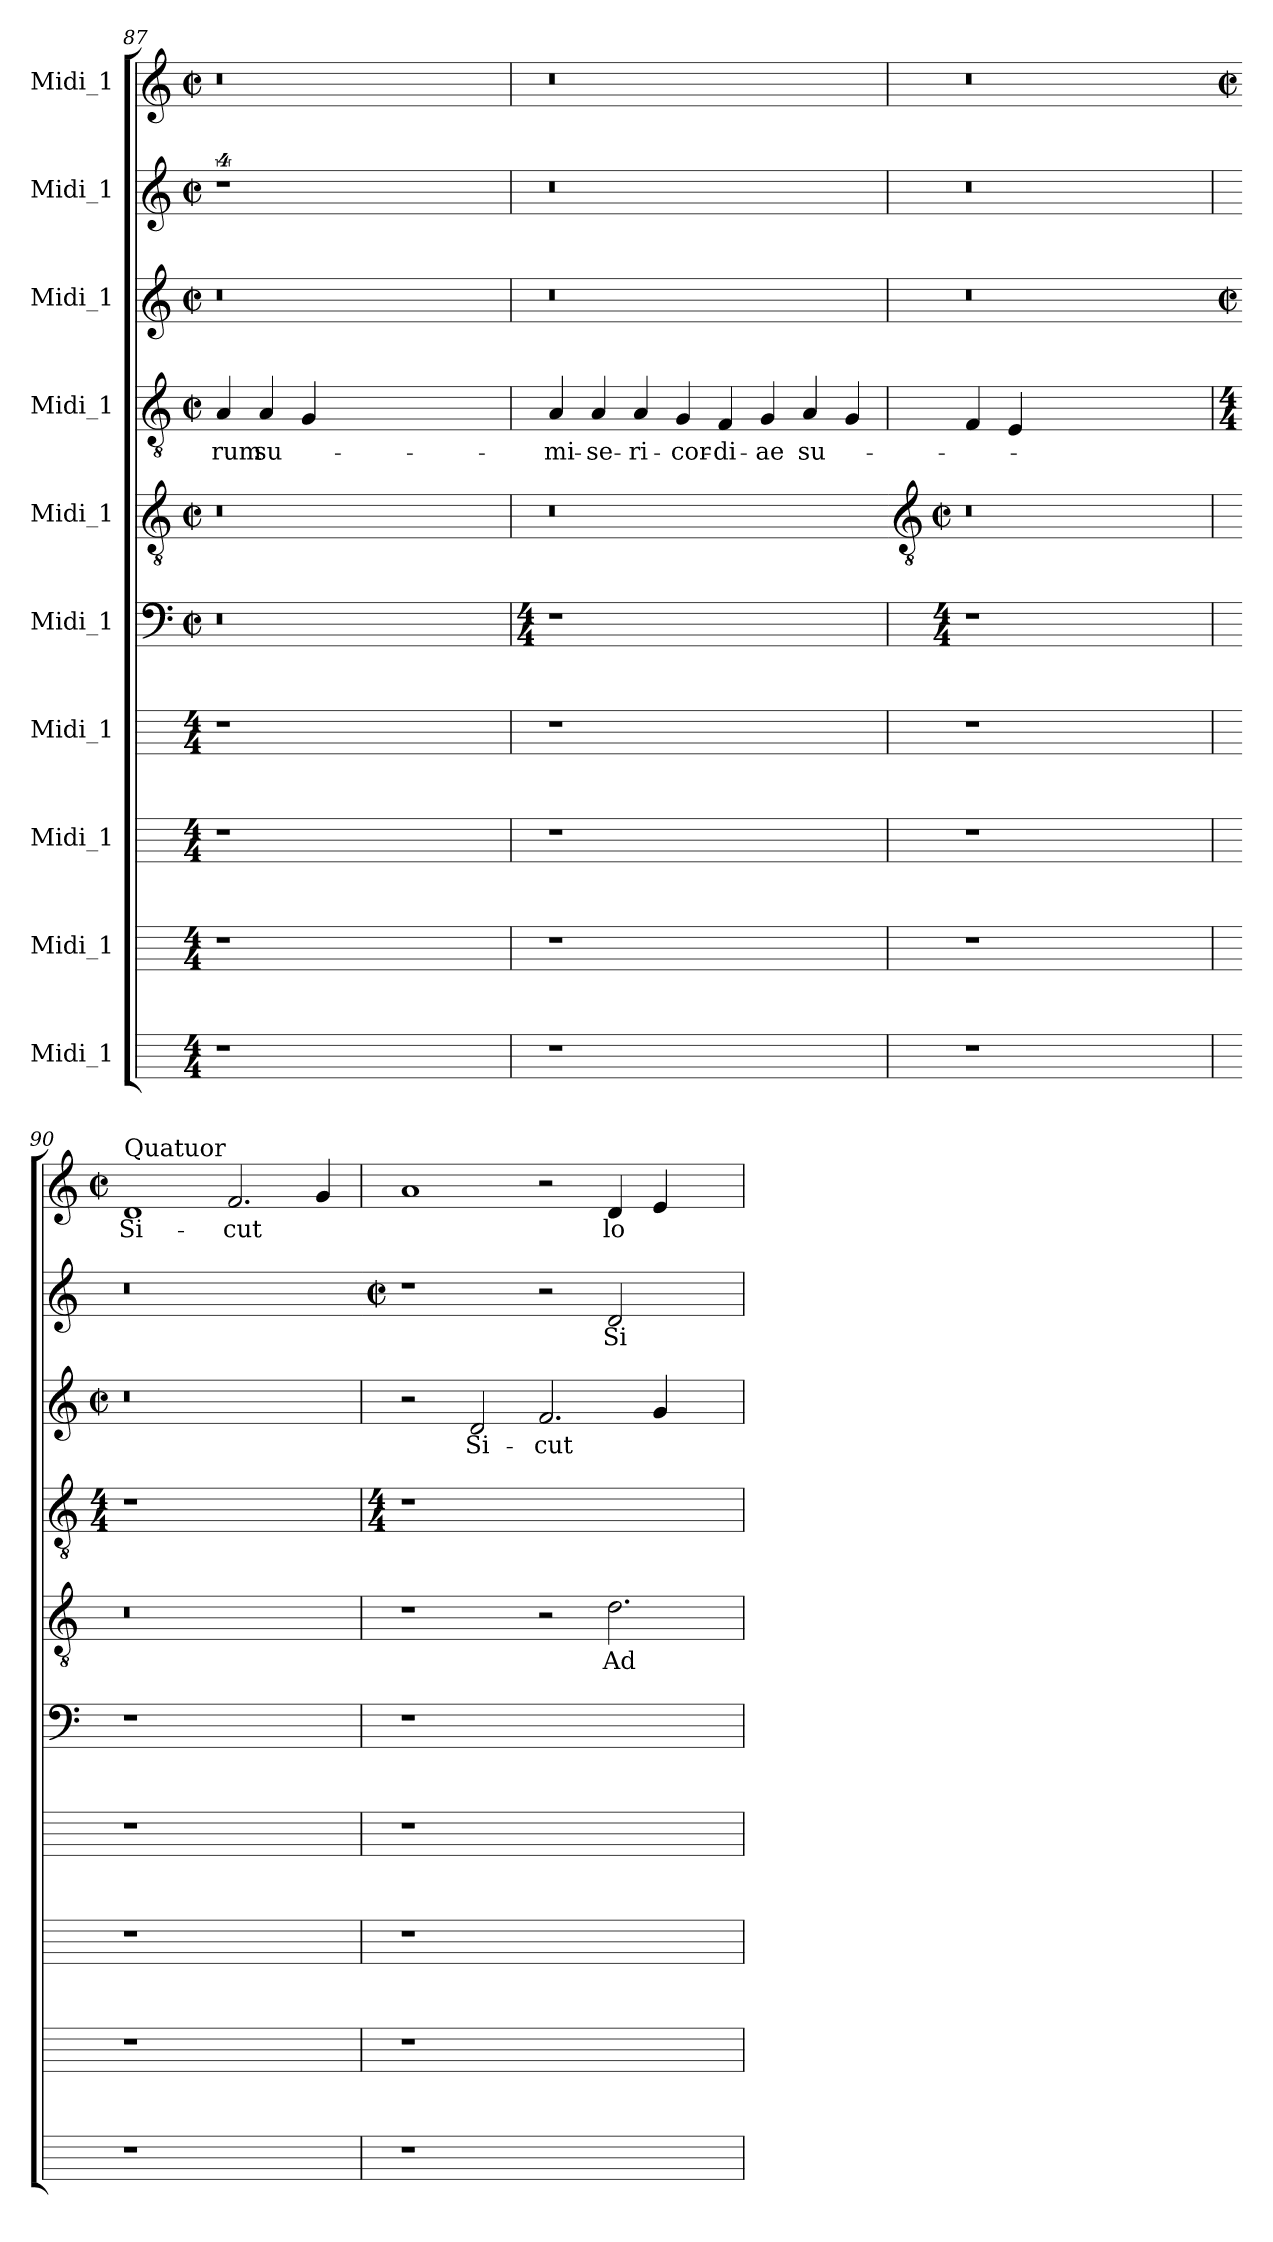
**kern	**kern	**kern	**kern	**kern	**kern	**text	**kern	**text	**kern	**text	**kern	**text	**kern	**text
*part10	*part9	*part8	*part7	*part6	*part5	*part5	*part4	*part4	*part3	*part3	*part2	*part2	*part1	*part1
*staff10	*staff9	*staff8	*staff7	*staff6	*staff5	*staff5	*staff4	*staff4	*staff3	*staff3	*staff2	*staff2	*staff1	*staff1
*I"Midi_1	*I"Midi_1	*I"Midi_1	*I"Midi_1	*I"Midi_1	*I"Midi_1	*	*I"Midi_1	*	*I"Midi_1	*	*I"Midi_1	*	*I"Midi_1	*
!!LO:LB:g=z
*	*	*	*	*clefF4	*clefGv2	*	*clefGv2	*	*clefG2	*	*clefG2	*	*clefG2	*
*	*	*	*	*k[]	*k[]	*	*k[]	*	*k[]	*	*k[]	*	*k[]	*
*	*	*	*	*C:	*C:	*	*C:	*	*C:	*	*C:	*	*C:	*
*M4/4	*M4/4	*M4/4	*M4/4	*M4/2	*M4/2	*	*M4/2	*	*M4/2	*	*M4/2	*	*M4/2	*
*	*	*	*	*met(c|)	*met(c|)	*	*met(c|)	*	*met(c|)	*	*met(c|)	*	*met(c|)	*
=87	=87	=87	=87	=87	=87	=87	=87	=87	=87	=87	=87	=87	=87	=87
!	!	!	!	!	!	!	!	!LO:LY:b	!	!	!	!	!	!
1r	1r	1r	1r	0r	0r	.	4A	-rum	0r	.	4%5r	.	0r	.
!	!	!	!	!	!	!	!	!LO:LY:b	!	!	!	!	!	!
.	.	.	.	.	.	.	4A	su-	.	.	.	.	.	.
.	.	.	.	.	.	.	4G	.	.	.	.	.	.	.
!	!	!	!	!	!	!	!	!LO:LY:b	!	!	!	!	!	!
.	.	.	.	.	.	.	2Ayy	-um,	.	.	.	.	.	.
1ryy	1ryy	1ryy	1ryy	.	.	.	.	.	.	.	.	.	.	.
.	.	.	.	.	.	.	2.ryy	.	.	.	2.ryy	.	.	.
!!LO:LB:g=z
=88	=88	=88	=88	=88	=88	=88	=88	=88	=88	=88	=88	=88	=88	=88
*	*	*	*	*	*k[]	*	*	*	*	*	*	*	*	*
*	*	*	*	*	*C:	*	*	*	*	*	*	*	*	*
*	*	*	*	*M4/4	*	*	*	*	*	*	*	*	*	*
!	!	!	!	!	!	!	!	!LO:LY:b	!	!	!	!	!	!
1r	1r	1r	1r	1r	0r	.	4A	mi-	0r	.	0r	.	0r	.
!	!	!	!	!	!	!	!	!LO:LY:b	!	!	!	!	!	!
.	.	.	.	.	.	.	4A	-se-	.	.	.	.	.	.
!	!	!	!	!	!	!	!	!LO:LY:b	!	!	!	!	!	!
.	.	.	.	.	.	.	4A	-ri-	.	.	.	.	.	.
!	!	!	!	!	!	!	!	!LO:LY:b	!	!	!	!	!	!
.	.	.	.	.	.	.	4G	-cor-	.	.	.	.	.	.
!	!	!	!	!	!	!	!	!LO:LY:b	!	!	!	!	!	!
1ryy	1ryy	1ryy	1ryy	1ryy	.	.	4F	-di-	.	.	.	.	.	.
!	!	!	!	!	!	!	!	!LO:LY:b	!	!	!	!	!	!
.	.	.	.	.	.	.	4G	-ae	.	.	.	.	.	.
!	!	!	!	!	!	!	!	!LO:LY:b	!	!	!	!	!	!
.	.	.	.	.	.	.	4A	su-	.	.	.	.	.	.
.	.	.	.	.	.	.	4G	.	.	.	.	.	.	.
!!LO:LB:g=z
=89	=89	=89	=89	=89	=89-	=89	=89	=89	=89	=89	=89	=89	=89	=89
*	*	*	*	*	*clefGv2	*	*	*	*	*	*	*	*	*
*	*	*	*	*	*	*	*	*	*k[]	*	*	*	*k[]	*
*	*	*	*	*	*	*	*	*	*C:	*	*	*	*C:	*
*	*	*	*	*M4/4	*M4/2	*	*	*	*	*	*	*	*	*
*	*	*	*	*	*met(c|)	*	*	*	*	*	*	*	*	*
1r	1r	1r	1r	1r	0r	.	4F	.	0r	.	0r	.	0r	.
.	.	.	.	.	.	.	4E	.	.	.	.	.	.	.
!	!	!	!	!	!	!	!	!LO:LY:b	!	!	!	!	!	!
.	.	.	.	.	.	.	2Dyy	-ae.	.	.	.	.	.	.
1ryy	1ryy	1ryy	1ryy	1ryy	.	.	1ryy	.	.	.	.	.	.	.
!!LO:LB:g=z
=90	=90	=90	=90	=90	=90	=90-	=90	=90-	=90-	=90-	=90	=90-	=90-	=90-
*	*	*	*	*	*	*	*	*	*	*	*k[]	*	*	*
*	*	*	*	*	*	*	*	*	*	*	*C:	*	*	*
*	*	*	*	*	*	*	*M4/4	*	*M4/2	*	*	*	*M4/2	*
*	*	*	*	*	*	*	*	*	*met(c|)	*	*	*	*met(c|)	*
!	!	!	!	!	!	!	!	!	!	!	!	!	!LO:TX:a:t=Quatuor	!
!	!	!	!	!	!	!	!	!	!	!	!	!	!	!LO:LY:b
1r	1r	1r	1r	1r	0r	.	1r	.	0r	.	0r	.	1d	Si-
!	!	!	!	!	!	!	!	!	!	!	!	!	!	!LO:LY:b
1ryy	1ryy	1ryy	1ryy	1ryy	.	.	1ryy	.	.	.	.	.	2.f	-cut
.	.	.	.	.	.	.	.	.	.	.	.	.	4g	.
!!LO:LB:g=z
=91	=91	=91	=91	=91	=91	=91	=91	=91	=91	=91	=91-	=91	=91	=91
*	*	*	*	*	*	*	*M4/4	*	*	*	*M4/2	*	*	*
*	*	*	*	*	*	*	*	*	*	*	*met(c|)	*	*	*
1r	1r	1r	1r	1r	1r	.	1r	.	2r	.	1r	.	1a	.
!	!	!	!	!	!	!	!	!	!	!LO:LY:b	!	!	!	!
.	.	.	.	.	.	.	.	.	2d	Si-	.	.	.	.
!	!	!	!	!	!	!	!	!	!	!LO:LY:b	!	!	!	!
1ryy	1ryy	1ryy	1ryy	1ryy	2r	.	1ryy	.	2.f	-cut	2r	.	2r	.
!	!	!	!	!	!	!LO:LY:b	!	!	!	!	!	!LO:LY:b	!	!LO:LY:b
.	.	.	.	.	2.d	Ad	.	.	.	.	2d	Si-	4d	lo
.	.	.	.	.	.	.	.	.	4g	.	.	.	4e	.
4ryy	4ryy	4ryy	4ryy	4ryy	.	.	4ryy	.	4ryy	.	4ryy	.	4ryy	.
=	=	=	=	=	=	=	=	=	=	=	=	=	=	=
*-	*-	*-	*-	*-	*-	*-	*-	*-	*-	*-	*-	*-	*-	*-
